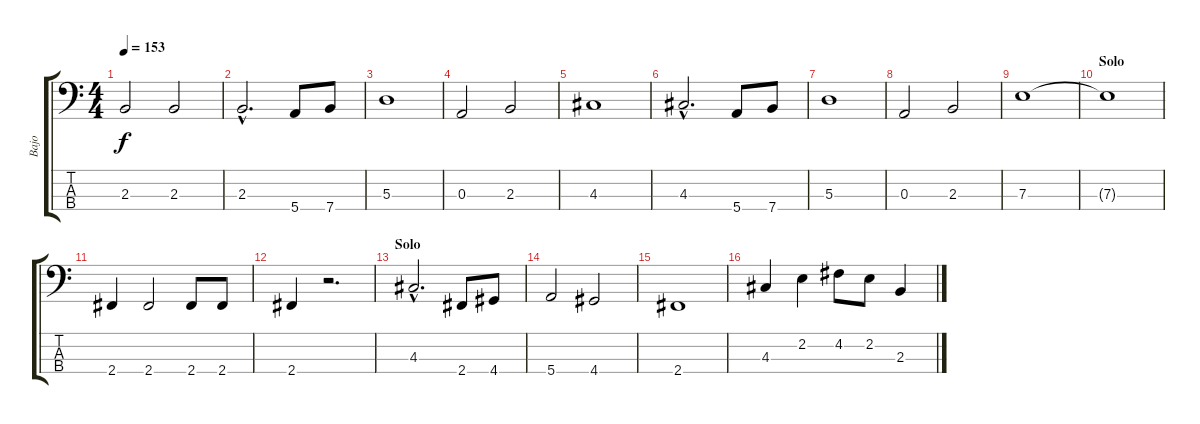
\track ("Bajo" "Bajo") {instrument electricbassfinger}
\staff {score tabs}
\tuning (G2 D2 A1 E1) {hide}
\ts (4 4)
\tempo 153
\clef f4
\ks c
2.3.2{dy f} 2.3.2 |
2.3{hac}.2{d} 5.4.8 7.4.8 |
5.3.1 |
0.3.2 2.3.2 |
4.3.1 |
4.3{hac}.2{d} 5.4.8 7.4.8 |
5.3.1 |
0.3.2 2.3.2 |
7.3.1 |
\section ("" "Solo")
7.3{t}.1 |
2.4.4 2.4.2 2.4.8 2.4.8 |
2.4.4 r.2{d} |
\section ("" "Solo")
4.3{hac}.2{d} 2.4.8 4.4.8 |
5.4.2 4.4.2 |
2.4.1 |
4.3.4 2.2.4 4.2.8 2.2.8 2.3.4
